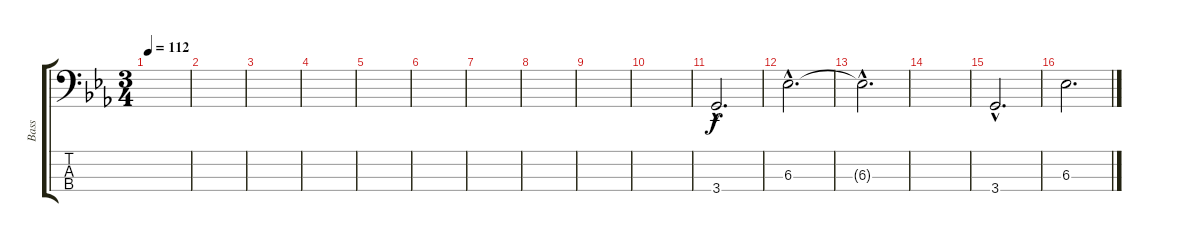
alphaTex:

\track ("Bass" "Bass") {instrument acousticguitarnylon}
\staff {score tabs}
\tuning (G2 D2 A1 E1) {hide}
\ts (3 4)
\tempo 112
\clef f4
\ks cminor
|
|
|
|
|
|
|
|
|
|
3.4{hac}.2{d} |
6.3{hac}.2{d} |
6.3{hac t}.2{d} |
|
3.4{hac}.2{d} |
6.3.2{d}
